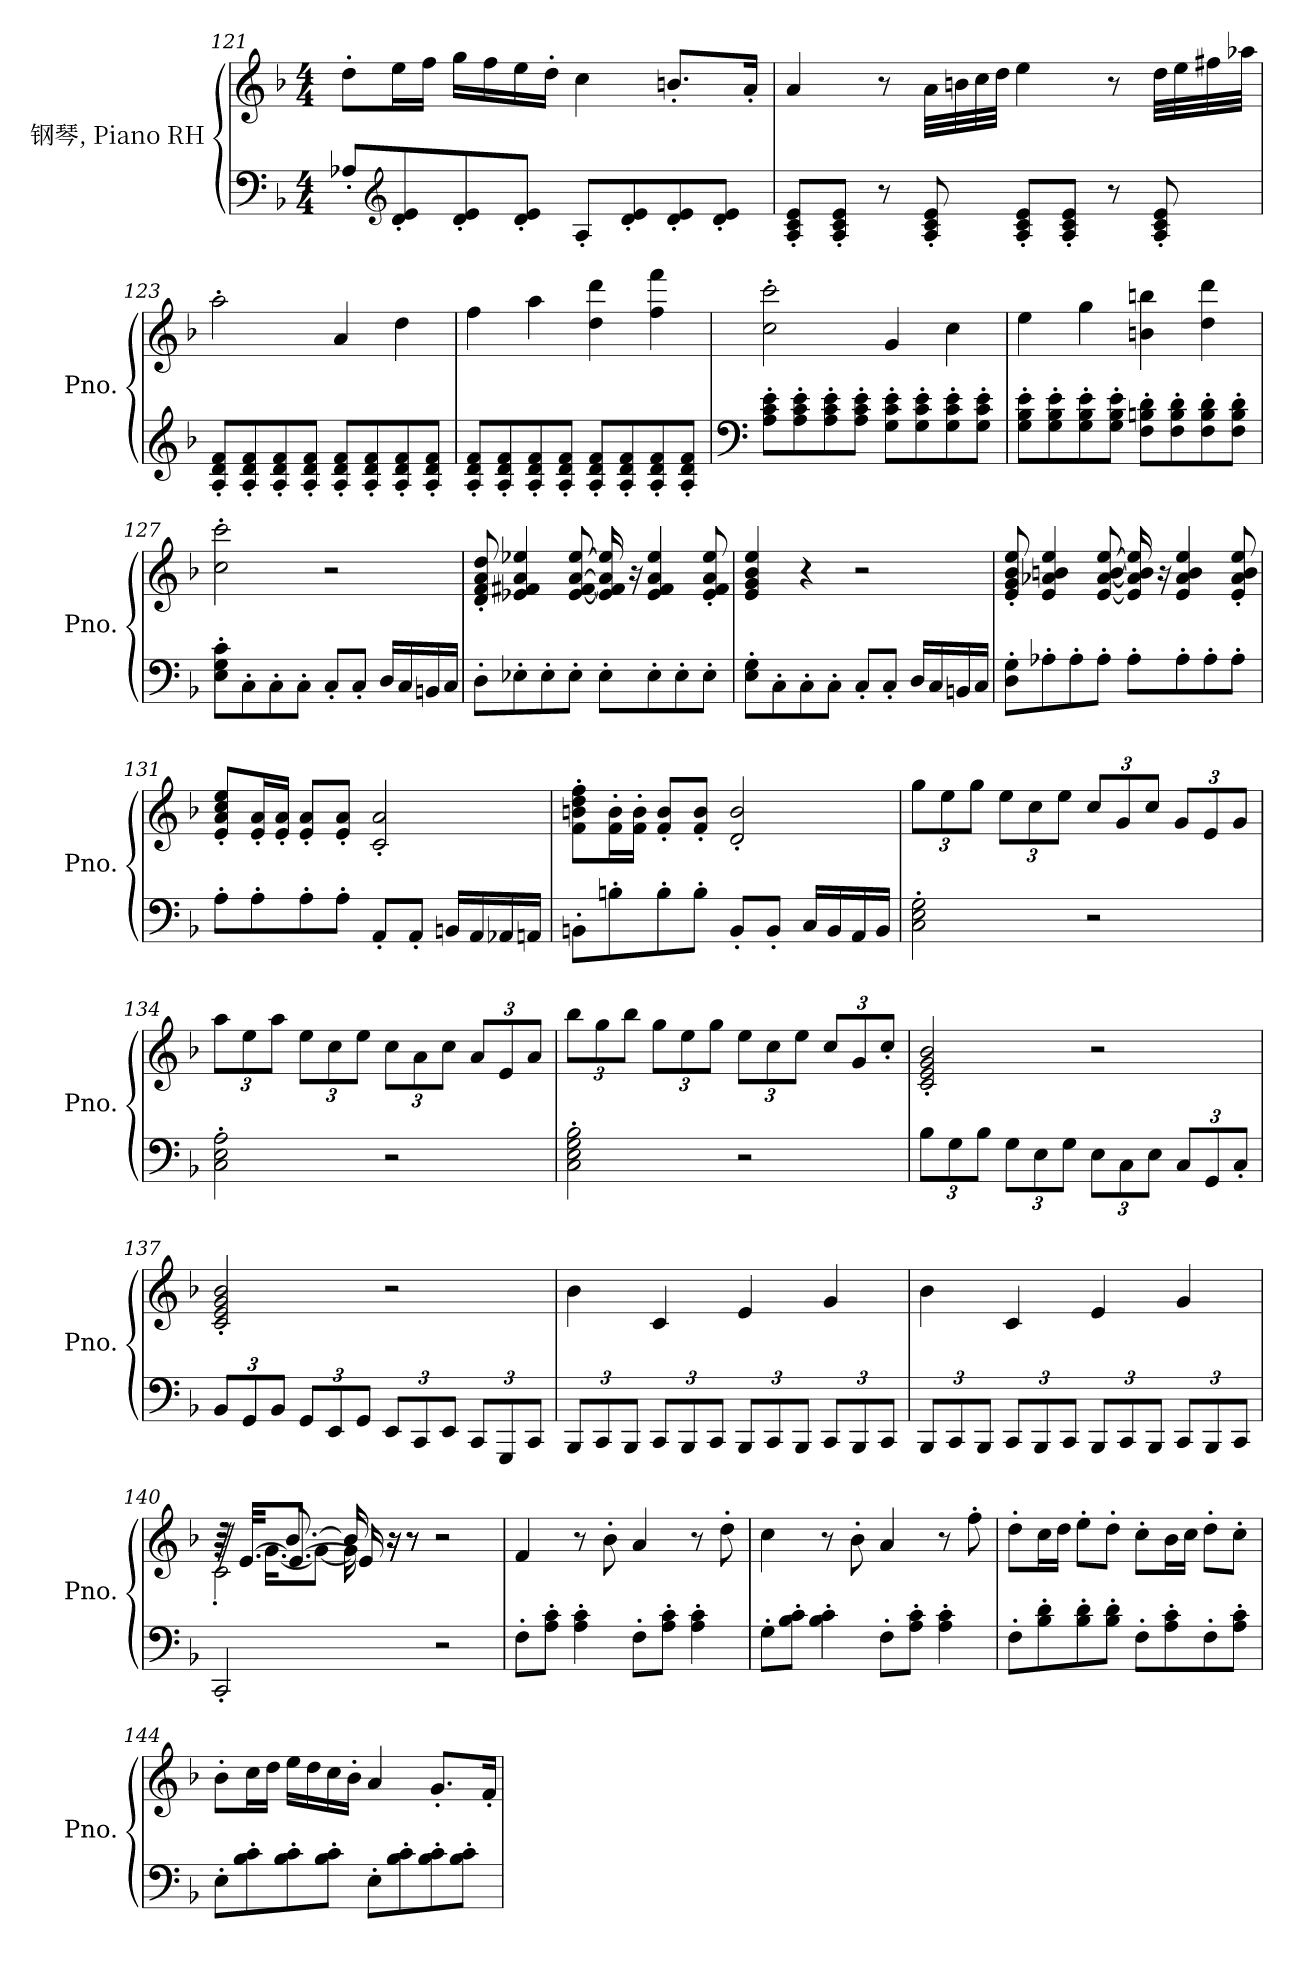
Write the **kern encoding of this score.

**kern	**kern
*part1	*part1
*staff2	*staff1
*I"钢琴, Piano RH	*
*I'Pno.	*
*clefF4	*clefG2
*k[b-]	*k[b-]
*M4/4	*M4/4
=121	=121
8A-X'/L	8dd'\L
*clefG2	*
8d/' 8e/'	16ee\L
.	16ff\JJ
8d/' 8e/'	16gg\LL
.	16ff\
8d/' 8e/'J	16ee\
.	16dd'\JJ
8A-'/L	4cc\
8d/' 8e/'	.
8d/' 8e/'	8.bn'/L
8d/' 8e/'J	.
.	16a'/Jk
!!LO:PB:g=z
=122	=122
8A/' 8c/' 8e/'L	4a/
8A/' 8c/' 8e/'J	.
8r	8r
8A/' 8c/' 8e/'	32a\LLL
.	32bn\
.	32cc\
.	32dd\JJJ
8A/' 8c/' 8e/'L	4ee\
8A/' 8c/' 8e/'J	.
8r	8r
8A/' 8c/' 8e/'	32dd\LLL
.	32ee\
.	32ff#X\
.	32aa-X\JJJ
=123	=123
8A/' 8d/' 8f/'L	2aa'\
8A/' 8d/' 8f/'	.
8A/' 8d/' 8f/'	.
8A/' 8d/' 8f/'J	.
8A/' 8d/' 8f/'L	4a/
8A/' 8d/' 8f/'	.
8A/' 8d/' 8f/'	4dd\
8A/' 8d/' 8f/'J	.
=124	=124
8A/' 8d/' 8f/'L	4ff\
8A/' 8d/' 8f/'	.
8A/' 8d/' 8f/'	4aa\
8A/' 8d/' 8f/'J	.
8A/' 8d/' 8f/'L	4dd\ 4ddd\
8A/' 8d/' 8f/'	.
8A/' 8d/' 8f/'	4ff\ 4fff\
8A/' 8d/' 8f/'J	.
!!LO:LB:g=z
=125	=125
*clefF4	*
8A\' 8c\' 8e\'L	2cc\' 2ccc\'
8A\' 8c\' 8e\'	.
8A\' 8c\' 8e\'	.
8A\' 8c\' 8e\'J	.
8G\' 8c\' 8e\'L	4g/
8G\' 8c\' 8e\'	.
8G\' 8c\' 8e\'	4cc\
8G\' 8c\' 8e\'J	.
=126	=126
8G\' 8B-\' 8e\'L	4ee\
8G\' 8B-\' 8e\'	.
8G\' 8B-\' 8e\'	4gg\
8G\' 8B-\' 8e\'J	.
8F\' 8Bn\' 8d\'L	4bn\ 4bbn\
8F\' 8B\' 8d\'	.
8F\' 8B\' 8d\'	4dd\ 4ddd\
8F\' 8B\' 8d\'J	.
=127	=127
8E\' 8G\' 8c\'L	2cc\' 2ccc\'
8C'\	.
8C'\	.
8C'\J	.
8C'/L	2r
8C'/J	.
16D/LL	.
16C/	.
16BBn/	.
16C/JJ	.
!!LO:LB:g=z
=128	=128
8D'\L	8d/' 8f/' 8a/' 8dd/'
8E-X'\	4e-X/ 4f#X/ 4a/ 4ee-X/
8E-'\	.
8E-'\J	[8e-/ [8f#/ [8a/ [8ee-/
8E-'\L	16e-/] 16f#/] 16a/] 16ee-/]
.	16r
8E-'\	4e-/ 4f#/ 4a/ 4ee-/
8E-'\	.
8E-'\J	8e-/' 8f#/' 8a/' 8ee-/'
=129	=129
8E\' 8G\'L	4e/ 4g/ 4b-/ 4ee/
8C'\	.
8C'\	4r
8C'\J	.
8C'/L	2r
8C'/J	.
16D/LL	.
16C/	.
16BBn/	.
16C/JJ	.
=130	=130
8D\' 8G\'L	8e/' 8g/' 8b-/' 8ee/'
8A-X'\	4e/ 4a-X/ 4bn/ 4ee/
8A-'\	.
8A-'\J	[8e/ [8a-/ [8b/ [8ee/
8A-'\L	16e/] 16a-/] 16b/] 16ee/]
.	16r
8A-'\	4e/ 4a-/ 4b/ 4ee/
8A-'\	.
8A-'\J	8e/' 8a-/' 8b/' 8ee/'
!!LO:LB:g=z
=131	=131
8A'\L	8e/' 8a/' 8cc/' 8ee/'L
8A'\	16e/' 16a/'L
.	16e/' 16a/'JJ
8A'\	8e/' 8a/'L
8A'\J	8e/' 8a/'J
8AA'/L	2c/' 2a/'
8AA'/J	.
16BBn/LL	.
16AA/	.
16AA-X/	.
16AAn/JJ	.
=132	=132
8BBn'\L	8f\' 8bn\' 8dd\' 8ff\'L
8Bn'\	16f\' 16b\'L
.	16f\' 16b\'JJ
8B'\	8f/' 8b/'L
8B'\J	8f/' 8b/'J
8BB'/L	2d/' 2b/'
8BB'/J	.
16C/LL	.
16BB/	.
16AA/	.
16BB/JJ	.
=133	=133
*	*Xbrackettup
2C\' 2E\' 2G\'	12gg\L
.	12ee\
.	12gg\J
.	12ee\L
.	12cc\
.	12ee\J
2r	12cc/L
.	12g/
.	12cc/J
.	12g/L
.	12e/
.	12g/J
!!LO:LB:g=z
=134	=134
2C\' 2E\' 2A\'	12aa\L
.	12ee\
.	12aa\J
.	12ee\L
.	12cc\
.	12ee\J
2r	12cc\L
.	12a\
.	12cc\J
.	12a/L
.	12e/
.	12a/J
=135	=135
2C\' 2E\' 2G\' 2B-\'	12bb-\L
.	12gg\
.	12bb-\J
.	12gg\L
.	12ee\
.	12gg\J
2r	12ee\L
.	12cc\
.	12ee\J
.	12cc/L
.	12g/
.	12cc'/J
=136	=136
*Xbrackettup	*
12B-\L	2c/' 2e/' 2g/' 2b-/'
12G\	.
12B-\J	.
12G\L	.
12E\	.
12G\J	.
12E\L	2r
12C\	.
12E\J	.
12C/L	.
12GG/	.
12C'/J	.
!!LO:LB:g=z
=137	=137
12BB-/L	2c/' 2e/' 2g/' 2b-/'
12GG/	.
12BB-/J	.
12GG/L	.
12EE/	.
12GG/J	.
12EE/L	2r
12CC/	.
12EE/J	.
12CC/L	.
12GGG/	.
12CC/J	.
=138	=138
12BBB-/L	4b-\
12CC/	.
12BBB-/J	.
12CC/L	4c/
12BBB-/	.
12CC/J	.
12BBB-/L	4e/
12CC/	.
12BBB-/J	.
12CC/L	4g/
12BBB-/	.
12CC/J	.
=139	=139
12BBB-/L	4b-\
12CC/	.
12BBB-/J	.
*	*MM131
12CC/L	4c/
12BBB-/	.
12CC/J	.
12BBB-/L	4e/
12CC/	.
12BBB-/J	.
12CC/L	4g/
12BBB-/	.
12CC/J	.
!!LO:PB:g=z
=140	=140
*	*^
*	*	*^
*	*	*	*^
2CC'/	16r	32r	64r	2c'\
*	*MM112	*	*	*
.	.	.	[32.e/KKL	.
.	.	[16.g\KL	.	.
.	[8.b-/	.	8.e/J_	.
.	.	8g\J_	.	.
.	16b-/]	16g\]	16e/]	.
.	16r	16r	16r	.
.	8r	8r	8r	.
*	*MM100	*	*	*
2r	2r	2r	2r	2r
*	*v	*v	*v	*v
=141	=141
*	*MM162
8F'\L	4f/
8A\' 8c\'J	.
4A\' 4c\'	8r
.	8b-'\
8F'\L	4a/
8A\' 8c\'J	.
4A\' 4c\'	8r
.	8dd'\
=142	=142
8G'\L	4cc\
8B-\' 8c\'J	.
4B-\' 4c\'	8r
.	8b-'\
8F'\L	4a/
8A\' 8c\'J	.
4A\' 4c\'	8r
.	8ff'\
=143	=143
8F'\L	8dd'\L
8B-\' 8d\'	16cc\L
.	16dd\JJ
8B-\' 8d\'	8ee'\L
8B-\' 8d\'J	8dd'\J
8F'\L	8cc'\L
8A\' 8c\'	16b-\L
.	16cc\JJ
8F'\	8dd'\L
8A\' 8c\'J	8cc'\J
!!LO:LB:g=z
=144	=144
8E'\L	8b-'\L
8B-\' 8c\'	16cc\L
.	16dd\JJ
8B-\' 8c\'	16ee\LL
.	16dd\
8B-\' 8c\'J	16cc\
.	16b-'\JJ
8E'\L	4a/
8B-\' 8c\'	.
8B-\' 8c\'	8.g'/L
8B-\' 8c\'J	.
.	16f'/Jk
=	=
*-	*-
